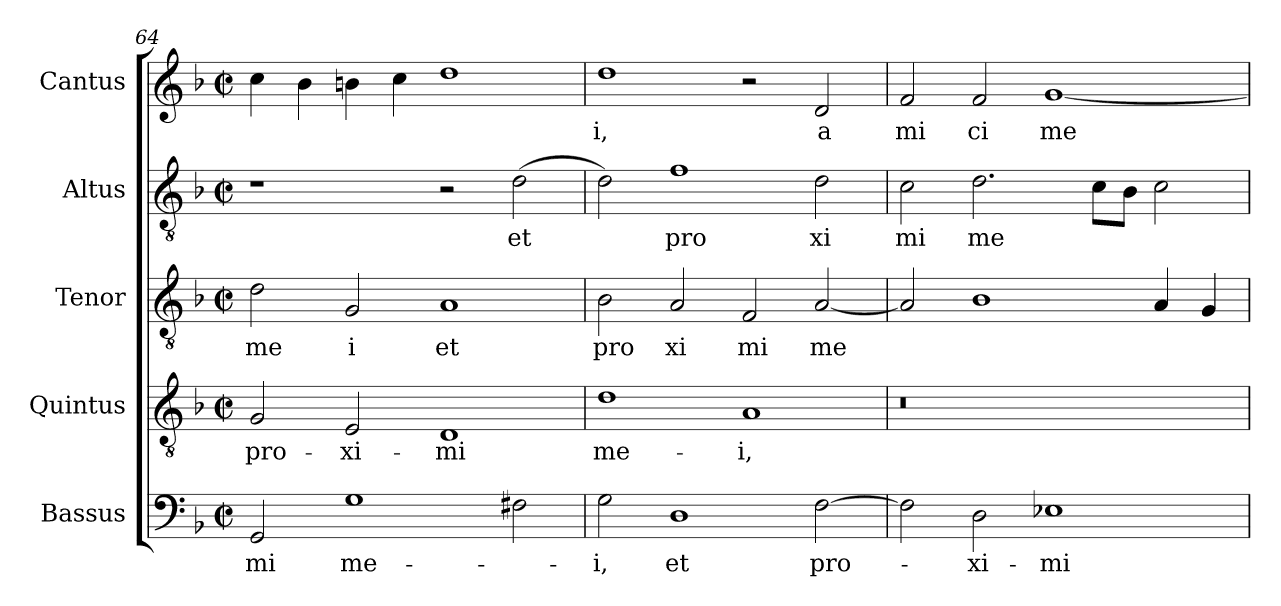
**kern	**text	**kern	**text	**kern	**text	**kern	**text	**kern	**text
*part5	*part5	*part4	*part4	*part3	*part3	*part2	*part2	*part1	*part1
*staff5	*staff5	*staff4	*staff4	*staff3	*staff3	*staff2	*staff2	*staff1	*staff1
*I"Bassus	*	*I"Quintus	*	*I"Tenor	*	*I"Altus	*	*I"Cantus	*
*clefF4	*	*clefGv2	*	*clefGv2	*	*clefGv2	*	*clefG2	*
*k[b-]	*	*k[b-]	*	*k[b-]	*	*k[b-]	*	*k[b-]	*
*F:	*	*F:	*	*F:	*	*F:	*	*F:	*
*M2/2	*	*M2/2	*	*M2/2	*	*M2/2	*	*M2/2	*
*met(c|)	*	*met(c|)	*	*met(c|)	*	*met(c|)	*	*met(c|)	*
=64	=64	=64	=64	=64	=64	=64	=64	=64	=64
!	!LO:LY:b:cj	!	!LO:LY:b:cj	!	!LO:LY:b:cj	!	!	!	!
2GG/	-mi	2G/	pro-	2d\	me	1r	.	4cc\	.
.	.	.	.	.	.	.	.	4b-\	.
!	!LO:LY:b:cj	!	!LO:LY:b:cj	!	!LO:LY:b:cj	!	!	!	!
1G	me-	2E/	-xi-	2G/	i	.	.	4bn\	.
.	.	.	.	.	.	.	.	4cc\	.
!	!	!	!LO:LY:b:cj	!	!LO:LY:b:cj	!	!	!	!
.	.	1D	-mi	1A	et	2r	.	1dd	.
!	!	!	!	!	!	!	!LO:LY:b:cj	!	!
2F#X\	.	.	.	.	.	(>2d\	et	.	.
=65	=65	=65	=65	=65	=65	=65	=65	=65	=65
!	!LO:LY:b:cj	!	!LO:LY:b:cj	!	!LO:LY:b:cj	!	!	!	!LO:LY:b:cj
2G\	-i,	1d	me-	2B-\	pro	2d\)	.	1dd	i,
!	!LO:LY:b:cj	!	!	!	!LO:LY:b:cj	!	!LO:LY:b:cj	!	!
1D	et	.	.	2A/	xi	1f	pro	.	.
!	!	!	!LO:LY:b:cj	!	!LO:LY:b:cj	!	!	!	!
.	.	1A	-i,	2F/	mi	.	.	2r	.
!	!LO:LY:b	!	!	!	!LO:LY:b	!	!LO:LY:b:cj	!	!LO:LY:b:cj
[>2F\	pro-	.	.	[<2A/	me	2d\	xi	2d/	a
=66	=66	=66	=66	=66	=66	=66	=66	=66	=66
!	!	!	!	!	!	!	!LO:LY:b:cj	!	!LO:LY:b:cj
2F\]	.	0r	.	2A/]	.	2c\	mi	2f/	mi
!	!LO:LY:b:cj	!	!	!	!	!	!LO:LY:b	!	!LO:LY:b:cj
2D\	-xi-	.	.	1B-	.	2.d\	me	2f/	ci
!	!LO:LY:b:cj	!	!	!	!	!	!	!	!LO:LY:b:cj
1E-X	-mi	.	.	.	.	.	.	[<1g	me
.	.	.	.	.	.	8c\L	.	.	.
.	.	.	.	.	.	8B-\J	.	.	.
.	.	.	.	4A/	.	2c\	.	.	.
.	.	.	.	4G/	.	.	.	.	.
=	=	=	=	=	=	=	=	=	=
*-	*-	*-	*-	*-	*-	*-	*-	*-	*-
